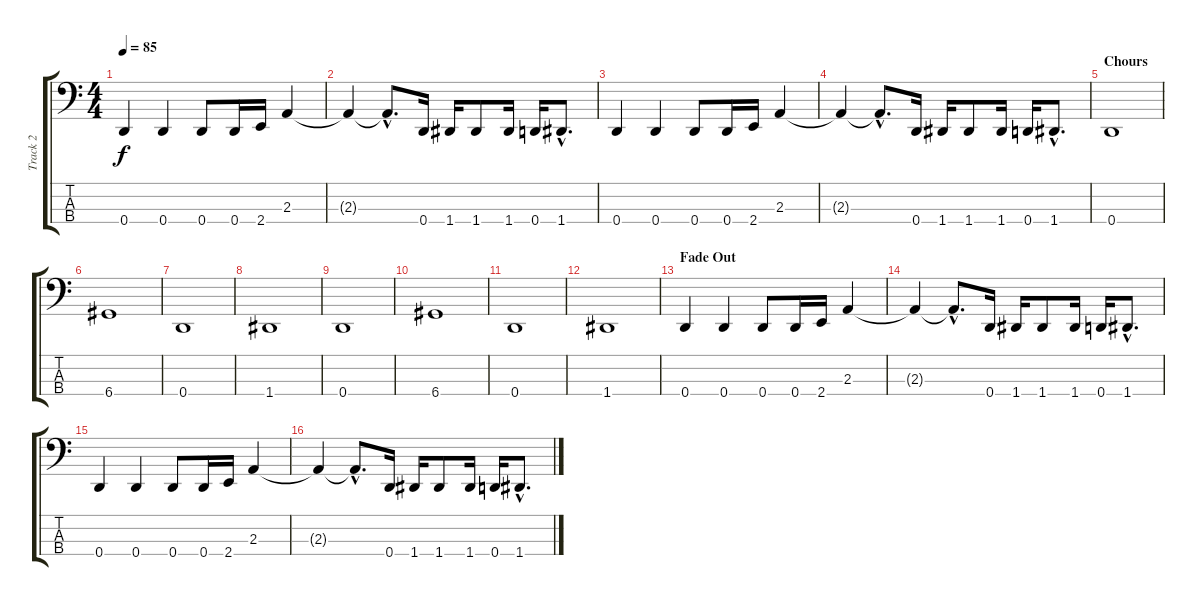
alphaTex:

\track ("Track 2" "Track 2") {instrument electricbassfinger}
\staff {score tabs}
\tuning (F2 C2 G1 D1) {hide}
\ts (4 4)
\tempo 85
\clef f4
\ks c
0.4.4{dy f} 0.4.4 0.4.8 0.4.16 2.4.16 2.3.4 |
2.3{t}.4 2.3{hac t}.8{d} 0.4.16 1.4.16 1.4.8 1.4.16 0.4.16 1.4{hac}.8{d} |
0.4.4 0.4.4 0.4.8 0.4.16 2.4.16 2.3.4 |
2.3{t}.4 2.3{hac t}.8{d} 0.4.16 1.4.16 1.4.8 1.4.16 0.4.16 1.4{hac}.8{d} |
\section ("" "Chours")
0.4.1 |
6.4.1 |
0.4.1 |
1.4.1 |
0.4.1 |
6.4.1 |
0.4.1 |
1.4.1 |
\section ("" "Fade Out")
0.4.4 0.4.4 0.4.8 0.4.16 2.4.16 2.3.4 |
2.3{t}.4 2.3{hac t}.8{d} 0.4.16 1.4.16 1.4.8 1.4.16 0.4.16 1.4{hac}.8{d} |
0.4.4 0.4.4 0.4.8 0.4.16 2.4.16 2.3.4 |
2.3{t}.4 2.3{hac t}.8{d} 0.4.16 1.4.16 1.4.8 1.4.16 0.4.16 1.4{hac}.8{d}
